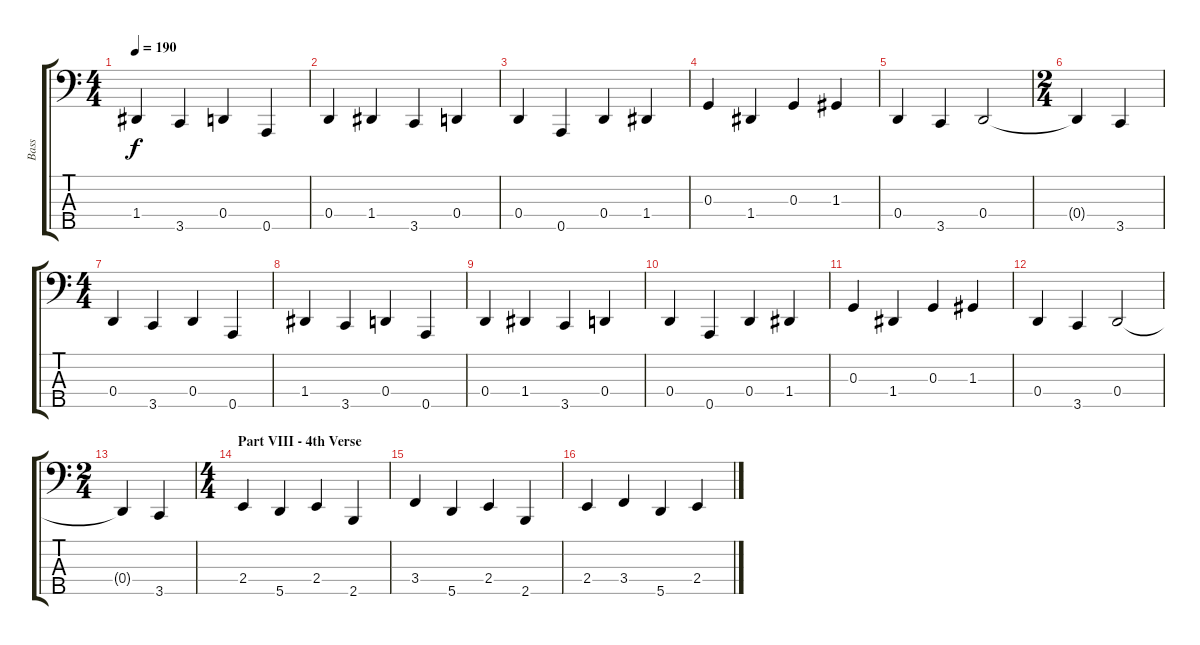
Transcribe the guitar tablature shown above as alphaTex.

\track ("Bass" "Bass") {instrument electricbassfinger}
\staff {score tabs}
\tuning (F2 C2 G1 D1 A0) {hide}
\ts (4 4)
\tempo 190
\clef f4
\ks c
1.4.4{dy f} 3.5.4 0.4.4 0.5.4 |
0.4.4 1.4.4 3.5.4 0.4.4 |
0.4.4 0.5.4 0.4.4 1.4.4 |
0.3.4 1.4.4 0.3.4 1.3.4 |
0.4.4 3.5.4 0.4.2 |
\ts (2 4)
0.4{t}.4 3.5.4 |
\ts (4 4)
0.4.4 3.5.4 0.4.4 0.5.4 |
1.4.4 3.5.4 0.4.4 0.5.4 |
0.4.4 1.4.4 3.5.4 0.4.4 |
0.4.4 0.5.4 0.4.4 1.4.4 |
0.3.4 1.4.4 0.3.4 1.3.4 |
0.4.4 3.5.4 0.4.2 |
\ts (2 4)
0.4{t}.4 3.5.4 |
\ts (4 4)
\section ("" "Part VIII - 4th Verse")
2.4.4 5.5.4 2.4.4 2.5.4 |
3.4.4 5.5.4 2.4.4 2.5.4 |
2.4.4 3.4.4 5.5.4 2.4.4
